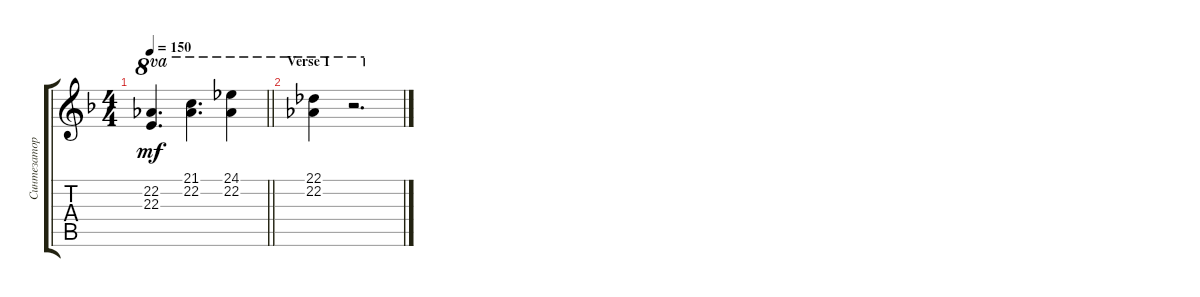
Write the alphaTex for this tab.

\track ("Синтезатор" "Синтезатор") {instrument stringensemble1}
\staff {score tabs}
\tuning (Eb4 Bb3 Gb3 Db3 Ab2 Eb2) {hide}
\ts (4 4)
\tempo 150
\clef g2
\barLineRight lightlight
\ks dminor
(22.2 22.3).4{d ot 8va dy mf} (21.1 22.2).4{d ot 8va} (24.1 22.2).4{ot 8va} |
\section ("" "Verse 1")
(22.1 22.2).4{ot 8va} r.2{d ot 8va}
